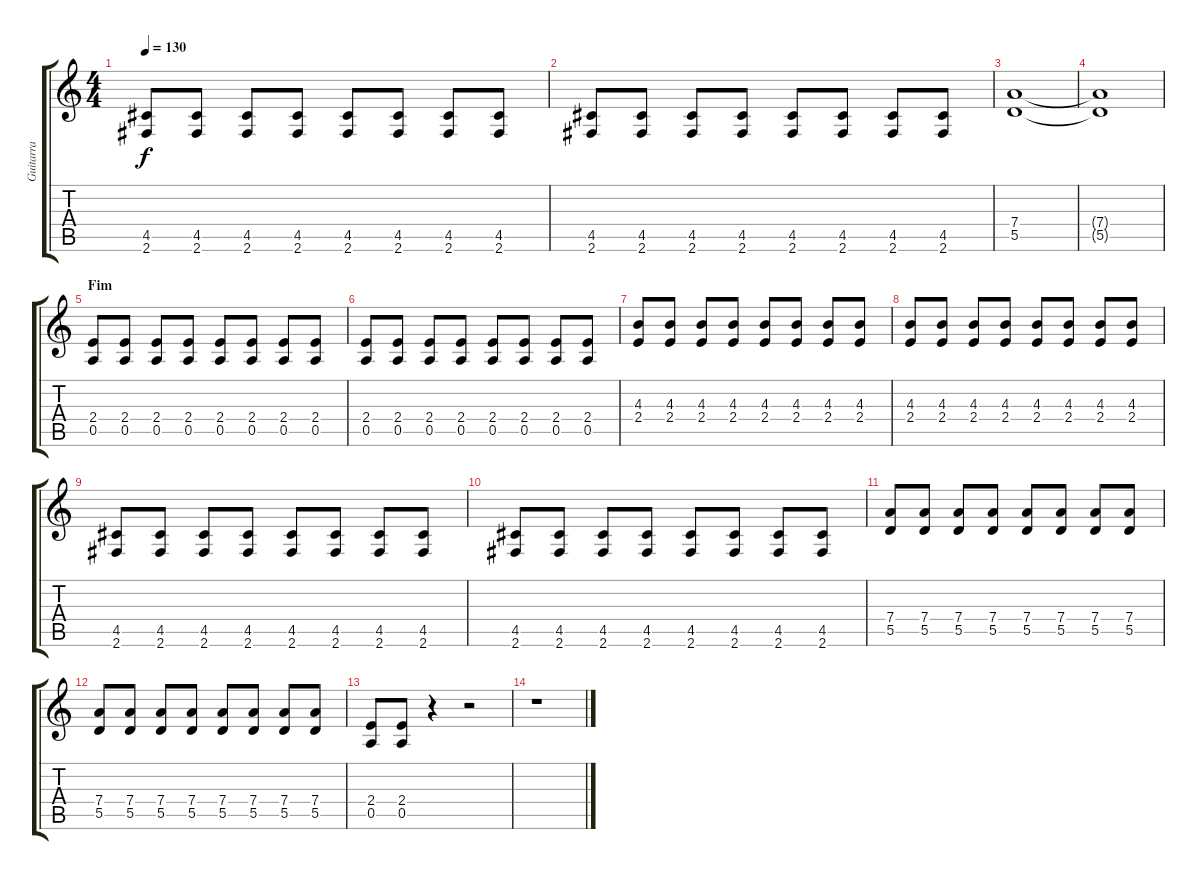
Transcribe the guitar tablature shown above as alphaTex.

\track ("Guitarra" "Guitarra") {instrument distortionguitar}
\staff {score tabs}
\tuning (E4 B3 G3 D3 A2 E2) {hide}
\ts (4 4)
\tempo 130
\clef g2
\ks c
(4.5 2.6).8{dy f} (4.5 2.6).8 (4.5 2.6).8 (4.5 2.6).8 (4.5 2.6).8 (4.5 2.6).8 (4.5 2.6).8 (4.5 2.6).8 |
(4.5 2.6).8 (4.5 2.6).8 (4.5 2.6).8 (4.5 2.6).8 (4.5 2.6).8 (4.5 2.6).8 (4.5 2.6).8 (4.5 2.6).8 |
(7.4 5.5).1 |
(7.4{t} 5.5{t}).1 |
\section ("" "Fim")
(2.4 0.5).8 (2.4 0.5).8 (2.4 0.5).8 (2.4 0.5).8 (2.4 0.5).8 (2.4 0.5).8 (2.4 0.5).8 (2.4 0.5).8 |
(2.4 0.5).8 (2.4 0.5).8 (2.4 0.5).8 (2.4 0.5).8 (2.4 0.5).8 (2.4 0.5).8 (2.4 0.5).8 (2.4 0.5).8 |
(4.3 2.4).8 (4.3 2.4).8 (4.3 2.4).8 (4.3 2.4).8 (4.3 2.4).8 (4.3 2.4).8 (4.3 2.4).8 (4.3 2.4).8 |
(4.3 2.4).8 (4.3 2.4).8 (4.3 2.4).8 (4.3 2.4).8 (4.3 2.4).8 (4.3 2.4).8 (4.3 2.4).8 (4.3 2.4).8 |
(4.5 2.6).8 (4.5 2.6).8 (4.5 2.6).8 (4.5 2.6).8 (4.5 2.6).8 (4.5 2.6).8 (4.5 2.6).8 (4.5 2.6).8 |
(4.5 2.6).8 (4.5 2.6).8 (4.5 2.6).8 (4.5 2.6).8 (4.5 2.6).8 (4.5 2.6).8 (4.5 2.6).8 (4.5 2.6).8 |
(7.4 5.5).8 (7.4 5.5).8 (7.4 5.5).8 (7.4 5.5).8 (7.4 5.5).8 (7.4 5.5).8 (7.4 5.5).8 (7.4 5.5).8 |
(7.4 5.5).8 (7.4 5.5).8 (7.4 5.5).8 (7.4 5.5).8 (7.4 5.5).8 (7.4 5.5).8 (7.4 5.5).8 (7.4 5.5).8 |
(2.4 0.5).8 (2.4 0.5).8 r.4 r.2 |
r.1
